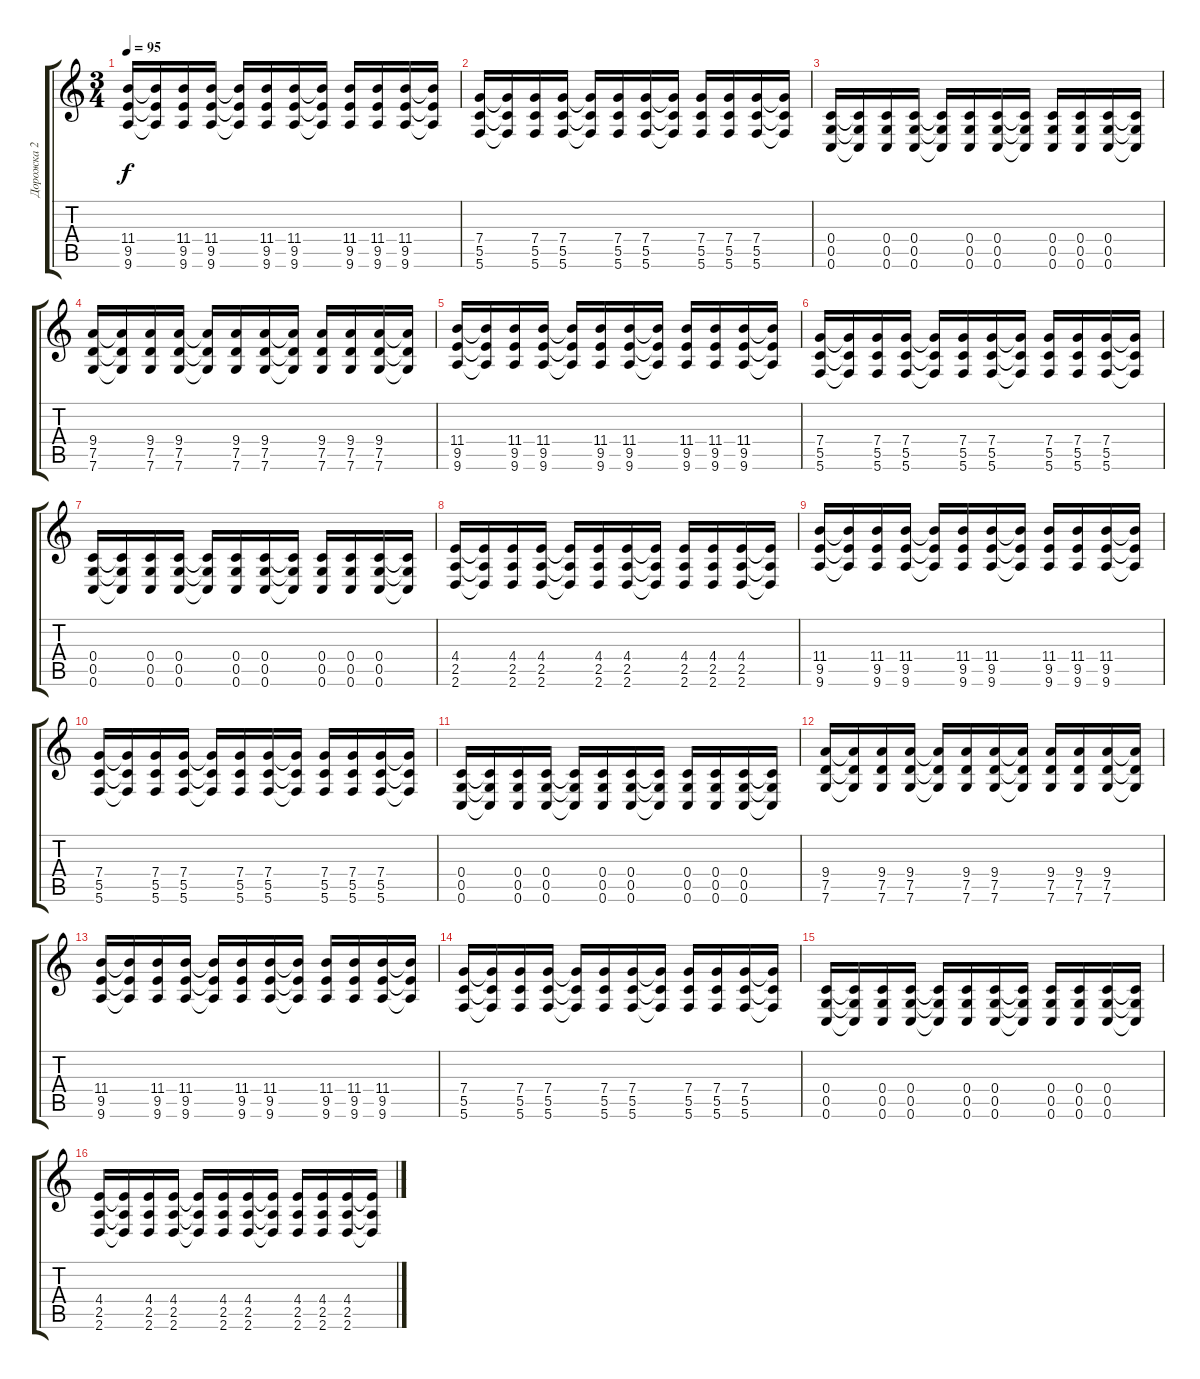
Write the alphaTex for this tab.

\track ("Дорожка 2" "Дорожка 2") {instrument distortionguitar}
\staff {score tabs}
\tuning (D4 A3 F3 C3 G2 C2) {hide}
\ts (3 4)
\tempo 95
\clef g2
\ks c
(11.4 9.5 9.6).16{dy f instrument distortionguitar} (11.4{t} 9.5{t} 9.6{t}).16 (11.4 9.5 9.6).16 (11.4 9.5 9.6).16 (11.4{t} 9.5{t} 9.6{t}).16 (11.4 9.5 9.6).16 (11.4 9.5 9.6).16 (11.4{t} 9.5{t} 9.6{t}).16 (11.4 9.5 9.6).16 (11.4 9.5 9.6).16 (11.4 9.5 9.6).16 (11.4{t} 9.5{t} 9.6{t}).16 |
(7.4 5.5 5.6).16 (7.4{t} 5.5{t} 5.6{t}).16 (7.4 5.5 5.6).16 (7.4 5.5 5.6).16 (7.4{t} 5.5{t} 5.6{t}).16 (7.4 5.5 5.6).16 (7.4 5.5 5.6).16 (7.4{t} 5.5{t} 5.6{t}).16 (7.4 5.5 5.6).16 (7.4 5.5 5.6).16 (7.4 5.5 5.6).16 (7.4{t} 5.5{t} 5.6{t}).16 |
(0.4 0.5 0.6).16 (0.4{t} 0.5{t} 0.6{t}).16 (0.4 0.5 0.6).16 (0.4 0.5 0.6).16 (0.4{t} 0.5{t} 0.6{t}).16 (0.4 0.5 0.6).16 (0.4 0.5 0.6).16 (0.4{t} 0.5{t} 0.6{t}).16 (0.4 0.5 0.6).16 (0.4 0.5 0.6).16 (0.4 0.5 0.6).16 (0.4{t} 0.5{t} 0.6{t}).16 |
(9.4 7.5 7.6).16 (9.4{t} 7.5{t} 7.6{t}).16 (9.4 7.5 7.6).16 (9.4 7.5 7.6).16 (9.4{t} 7.5{t} 7.6{t}).16 (9.4 7.5 7.6).16 (9.4 7.5 7.6).16 (9.4{t} 7.5{t} 7.6{t}).16 (9.4 7.5 7.6).16 (9.4 7.5 7.6).16 (9.4 7.5 7.6).16 (9.4{t} 7.5{t} 7.6{t}).16 |
(11.4 9.5 9.6).16 (11.4{t} 9.5{t} 9.6{t}).16 (11.4 9.5 9.6).16 (11.4 9.5 9.6).16 (11.4{t} 9.5{t} 9.6{t}).16 (11.4 9.5 9.6).16 (11.4 9.5 9.6).16 (11.4{t} 9.5{t} 9.6{t}).16 (11.4 9.5 9.6).16 (11.4 9.5 9.6).16 (11.4 9.5 9.6).16 (11.4{t} 9.5{t} 9.6{t}).16 |
(7.4 5.5 5.6).16 (7.4{t} 5.5{t} 5.6{t}).16 (7.4 5.5 5.6).16 (7.4 5.5 5.6).16 (7.4{t} 5.5{t} 5.6{t}).16 (7.4 5.5 5.6).16 (7.4 5.5 5.6).16 (7.4{t} 5.5{t} 5.6{t}).16 (7.4 5.5 5.6).16 (7.4 5.5 5.6).16 (7.4 5.5 5.6).16 (7.4{t} 5.5{t} 5.6{t}).16 |
(0.4 0.5 0.6).16 (0.4{t} 0.5{t} 0.6{t}).16 (0.4 0.5 0.6).16 (0.4 0.5 0.6).16 (0.4{t} 0.5{t} 0.6{t}).16 (0.4 0.5 0.6).16 (0.4 0.5 0.6).16 (0.4{t} 0.5{t} 0.6{t}).16 (0.4 0.5 0.6).16 (0.4 0.5 0.6).16 (0.4 0.5 0.6).16 (0.4{t} 0.5{t} 0.6{t}).16 |
(4.4 2.5 2.6).16 (4.4{t} 2.5{t} 2.6{t}).16 (4.4 2.5 2.6).16 (4.4 2.5 2.6).16 (4.4{t} 2.5{t} 2.6{t}).16 (4.4 2.5 2.6).16 (4.4 2.5 2.6).16 (4.4{t} 2.5{t} 2.6{t}).16 (4.4 2.5 2.6).16 (4.4 2.5 2.6).16 (4.4 2.5 2.6).16 (4.4{t} 2.5{t} 2.6{t}).16 |
(11.4 9.5 9.6).16 (11.4{t} 9.5{t} 9.6{t}).16 (11.4 9.5 9.6).16 (11.4 9.5 9.6).16 (11.4{t} 9.5{t} 9.6{t}).16 (11.4 9.5 9.6).16 (11.4 9.5 9.6).16 (11.4{t} 9.5{t} 9.6{t}).16 (11.4 9.5 9.6).16 (11.4 9.5 9.6).16 (11.4 9.5 9.6).16 (11.4{t} 9.5{t} 9.6{t}).16 |
(7.4 5.5 5.6).16 (7.4{t} 5.5{t} 5.6{t}).16 (7.4 5.5 5.6).16 (7.4 5.5 5.6).16 (7.4{t} 5.5{t} 5.6{t}).16 (7.4 5.5 5.6).16 (7.4 5.5 5.6).16 (7.4{t} 5.5{t} 5.6{t}).16 (7.4 5.5 5.6).16 (7.4 5.5 5.6).16 (7.4 5.5 5.6).16 (7.4{t} 5.5{t} 5.6{t}).16 |
(0.4 0.5 0.6).16 (0.4{t} 0.5{t} 0.6{t}).16 (0.4 0.5 0.6).16 (0.4 0.5 0.6).16 (0.4{t} 0.5{t} 0.6{t}).16 (0.4 0.5 0.6).16 (0.4 0.5 0.6).16 (0.4{t} 0.5{t} 0.6{t}).16 (0.4 0.5 0.6).16 (0.4 0.5 0.6).16 (0.4 0.5 0.6).16 (0.4{t} 0.5{t} 0.6{t}).16 |
(9.4 7.5 7.6).16 (9.4{t} 7.5{t} 7.6{t}).16 (9.4 7.5 7.6).16 (9.4 7.5 7.6).16 (9.4{t} 7.5{t} 7.6{t}).16 (9.4 7.5 7.6).16 (9.4 7.5 7.6).16 (9.4{t} 7.5{t} 7.6{t}).16 (9.4 7.5 7.6).16 (9.4 7.5 7.6).16 (9.4 7.5 7.6).16 (9.4{t} 7.5{t} 7.6{t}).16 |
(11.4 9.5 9.6).16 (11.4{t} 9.5{t} 9.6{t}).16 (11.4 9.5 9.6).16 (11.4 9.5 9.6).16 (11.4{t} 9.5{t} 9.6{t}).16 (11.4 9.5 9.6).16 (11.4 9.5 9.6).16 (11.4{t} 9.5{t} 9.6{t}).16 (11.4 9.5 9.6).16 (11.4 9.5 9.6).16 (11.4 9.5 9.6).16 (11.4{t} 9.5{t} 9.6{t}).16 |
(7.4 5.5 5.6).16 (7.4{t} 5.5{t} 5.6{t}).16 (7.4 5.5 5.6).16 (7.4 5.5 5.6).16 (7.4{t} 5.5{t} 5.6{t}).16 (7.4 5.5 5.6).16 (7.4 5.5 5.6).16 (7.4{t} 5.5{t} 5.6{t}).16 (7.4 5.5 5.6).16 (7.4 5.5 5.6).16 (7.4 5.5 5.6).16 (7.4{t} 5.5{t} 5.6{t}).16 |
(0.4 0.5 0.6).16 (0.4{t} 0.5{t} 0.6{t}).16 (0.4 0.5 0.6).16 (0.4 0.5 0.6).16 (0.4{t} 0.5{t} 0.6{t}).16 (0.4 0.5 0.6).16 (0.4 0.5 0.6).16 (0.4{t} 0.5{t} 0.6{t}).16 (0.4 0.5 0.6).16 (0.4 0.5 0.6).16 (0.4 0.5 0.6).16 (0.4{t} 0.5{t} 0.6{t}).16 |
(4.4 2.5 2.6).16 (4.4{t} 2.5{t} 2.6{t}).16 (4.4 2.5 2.6).16 (4.4 2.5 2.6).16 (4.4{t} 2.5{t} 2.6{t}).16 (4.4 2.5 2.6).16 (4.4 2.5 2.6).16 (4.4{t} 2.5{t} 2.6{t}).16 (4.4 2.5 2.6).16 (4.4 2.5 2.6).16 (4.4 2.5 2.6).16 (4.4{t} 2.5{t} 2.6{t}).16
